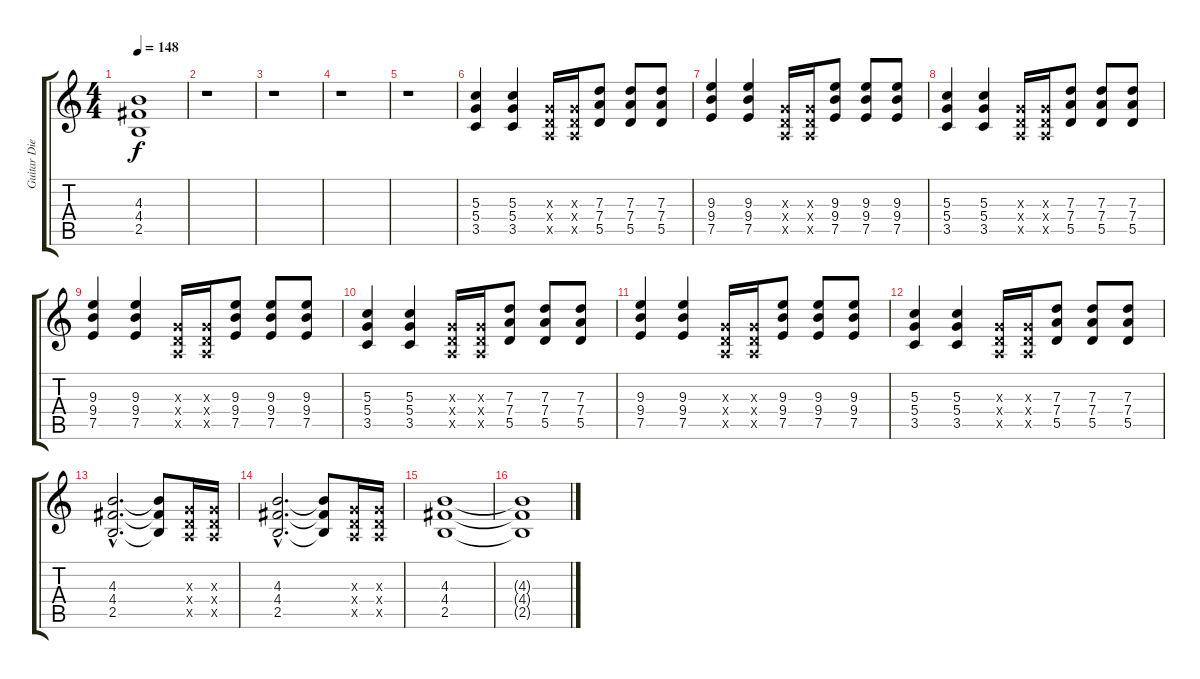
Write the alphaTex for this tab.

\track ("Guitar Die" "Guitar Die") {instrument distortionguitar}
\staff {score tabs}
\tuning (E4 B3 G3 D3 A2 E2) {hide}
\ts (4 4)
\tempo 148
\clef g2
\ks c
(4.3{t} 4.4{t} 2.5{t}).1{dy f} |
r.1 |
r.1 |
r.1 |
r.1 |
(5.3 5.4 3.5).4{instrument distortionguitar} (5.3 5.4 3.5).4 (0.3{x} 0.4{x} 0.5{x}).16 (0.3{x} 0.4{x} 0.5{x}).16 (7.3 7.4 5.5).8 (7.3 7.4 5.5).8 (7.3 7.4 5.5).8 |
(9.3 9.4 7.5).4 (9.3 9.4 7.5).4 (0.3{x} 0.4{x} 0.5{x}).16 (0.3{x} 0.4{x} 0.5{x}).16 (9.3 9.4 7.5).8 (9.3 9.4 7.5).8 (9.3 9.4 7.5).8 |
(5.3 5.4 3.5).4{instrument distortionguitar} (5.3 5.4 3.5).4 (0.3{x} 0.4{x} 0.5{x}).16 (0.3{x} 0.4{x} 0.5{x}).16 (7.3 7.4 5.5).8 (7.3 7.4 5.5).8 (7.3 7.4 5.5).8 |
(9.3 9.4 7.5).4 (9.3 9.4 7.5).4 (0.3{x} 0.4{x} 0.5{x}).16 (0.3{x} 0.4{x} 0.5{x}).16 (9.3 9.4 7.5).8 (9.3 9.4 7.5).8 (9.3 9.4 7.5).8 |
(5.3 5.4 3.5).4{instrument distortionguitar} (5.3 5.4 3.5).4 (0.3{x} 0.4{x} 0.5{x}).16 (0.3{x} 0.4{x} 0.5{x}).16 (7.3 7.4 5.5).8 (7.3 7.4 5.5).8 (7.3 7.4 5.5).8 |
(9.3 9.4 7.5).4 (9.3 9.4 7.5).4 (0.3{x} 0.4{x} 0.5{x}).16 (0.3{x} 0.4{x} 0.5{x}).16 (9.3 9.4 7.5).8 (9.3 9.4 7.5).8 (9.3 9.4 7.5).8 |
(5.3 5.4 3.5).4{instrument distortionguitar} (5.3 5.4 3.5).4 (0.3{x} 0.4{x} 0.5{x}).16 (0.3{x} 0.4{x} 0.5{x}).16 (7.3 7.4 5.5).8 (7.3 7.4 5.5).8 (7.3 7.4 5.5).8 |
(4.3{hac} 4.4{hac} 2.5{hac}).2{d} (4.3{t} 4.4{t} 2.5{t}).8 (0.3{x} 0.4{x} 0.5{x}).16 (0.3{x} 0.4{x} 0.5{x}).16 |
(4.3{hac} 4.4{hac} 2.5{hac}).2{d} (4.3{t} 4.4{t} 2.5{t}).8 (0.3{x} 0.4{x} 0.5{x}).16 (0.3{x} 0.4{x} 0.5{x}).16 |
(4.3 4.4 2.5).1 |
(4.3{t} 4.4{t} 2.5{t}).1
